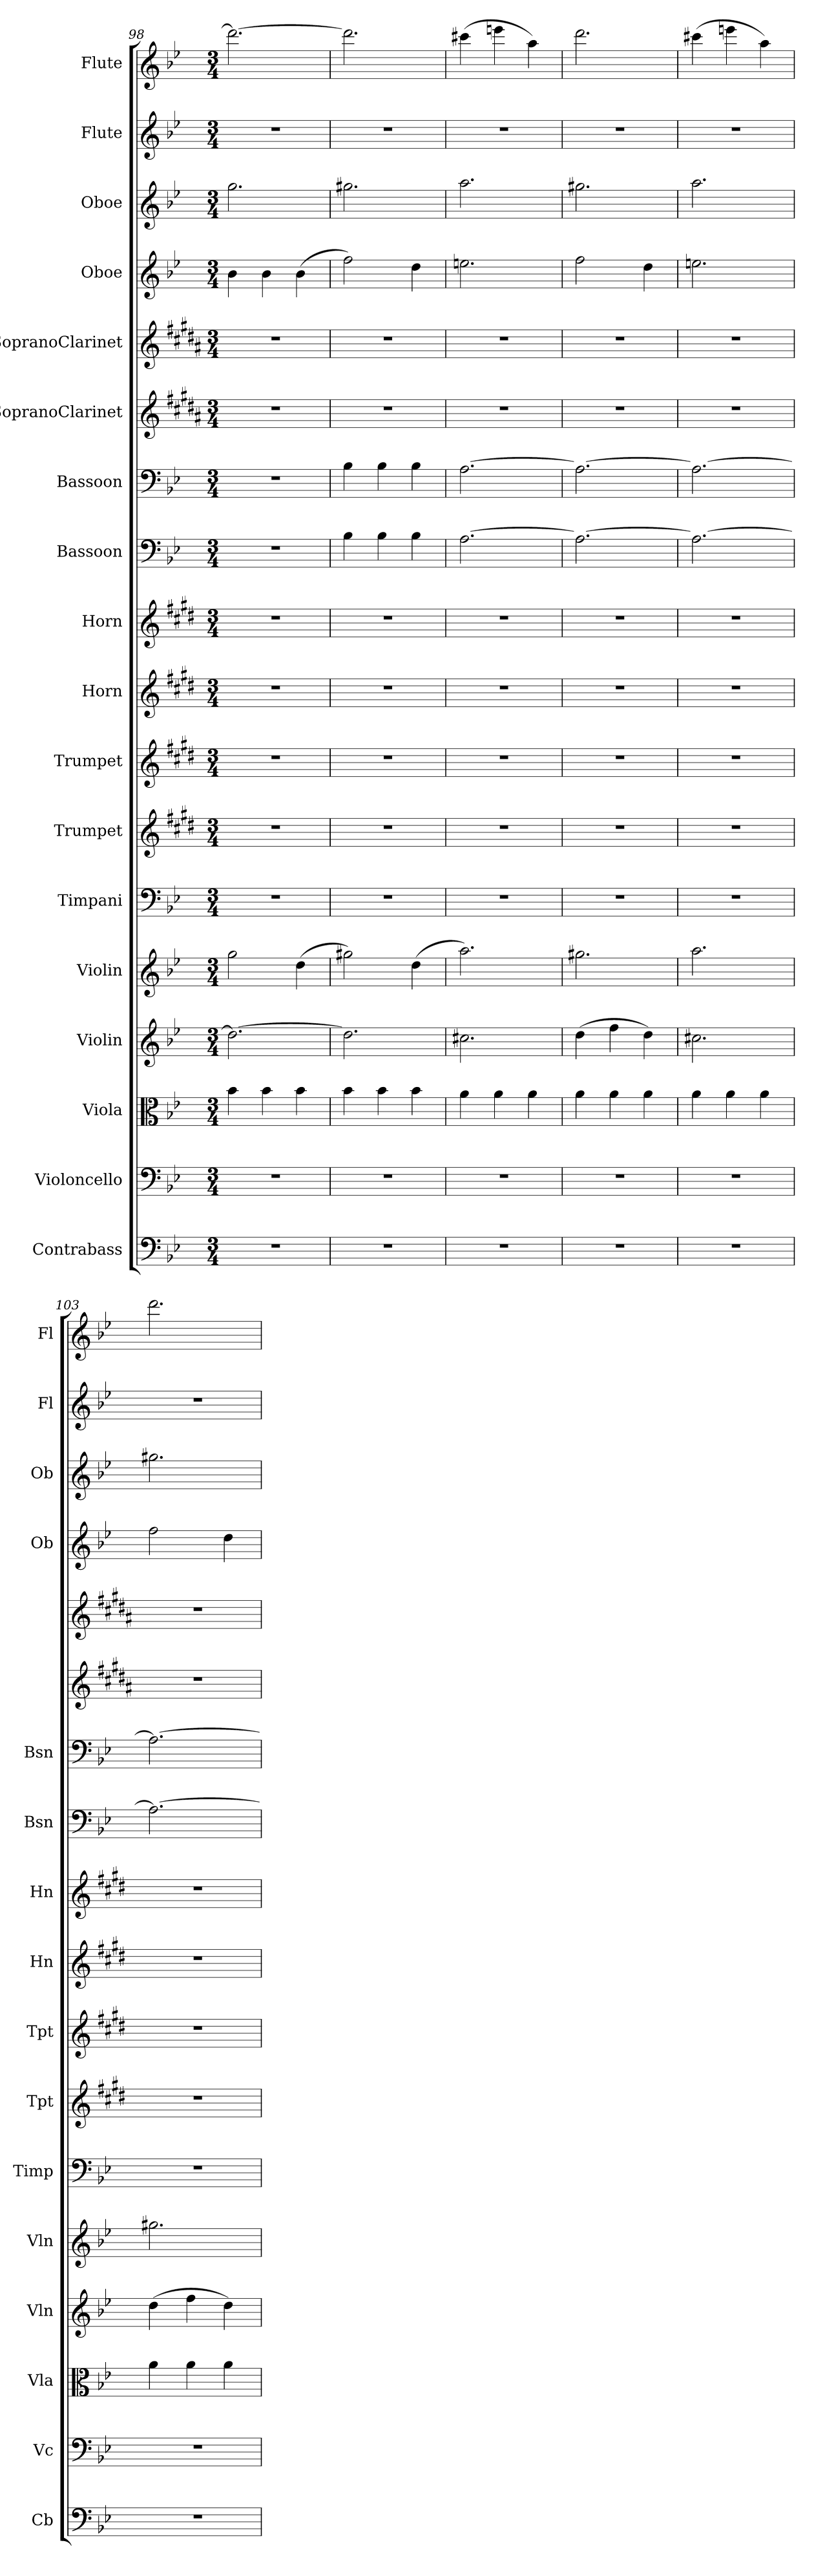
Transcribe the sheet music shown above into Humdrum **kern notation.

**kern	**kern	**kern	**kern	**kern	**kern	**kern	**kern	**kern	**kern	**kern	**kern	**kern	**kern	**kern	**kern	**kern	**kern
*part18	*part17	*part16	*part15	*part14	*part13	*part12	*part11	*part10	*part9	*part8	*part7	*part6	*part5	*part4	*part3	*part2	*part1
*staff18	*staff17	*staff16	*staff15	*staff14	*staff13	*staff12	*staff11	*staff10	*staff9	*staff8	*staff7	*staff6	*staff5	*staff4	*staff3	*staff2	*staff1
*I"Contrabass	*I"Violoncello	*I"Viola	*I"Violin	*I"Violin	*I"Timpani	*I"Trumpet	*I"Trumpet	*I"Horn	*I"Horn	*I"Bassoon	*I"Bassoon	*I"SopranoClarinet	*I"SopranoClarinet	*I"Oboe	*I"Oboe	*I"Flute	*I"Flute
*I'Cb	*I'Vc	*I'Vla	*I'Vln	*I'Vln	*I'Timp	*I'Tpt	*I'Tpt	*I'Hn	*I'Hn	*I'Bsn	*I'Bsn	*	*	*I'Ob	*I'Ob	*I'Fl	*I'Fl
*clefF4	*clefF4	*clefC3	*clefG2	*clefG2	*clefF4	*clefG2	*clefG2	*clefG2	*clefG2	*clefF4	*clefF4	*clefG2	*clefG2	*clefG2	*clefG2	*clefG2	*clefG2
*k[b-e-]	*k[b-e-]	*k[b-e-]	*k[b-e-]	*k[b-e-]	*k[b-e-]	*k[f#c#g#d#]	*k[f#c#g#d#]	*k[f#c#g#d#]	*k[f#c#g#d#]	*k[b-e-]	*k[b-e-]	*k[f#c#g#d#a#]	*k[f#c#g#d#a#]	*k[b-e-]	*k[b-e-]	*k[b-e-]	*k[b-e-]
*M3/4	*M3/4	*M3/4	*M3/4	*M3/4	*M3/4	*M3/4	*M3/4	*M3/4	*M3/4	*M3/4	*M3/4	*M3/4	*M3/4	*M3/4	*M3/4	*M3/4	*M3/4
=98	=98	=98	=98	=98	=98	=98	=98	=98	=98	=98	=98	=98	=98	=98	=98	=98	=98
2.r	2.r	4b-\	2.dd\_	2gg\	2.r	2.r	2.r	2.r	2.r	2.r	2.r	2.r	2.r	4b-\	2.gg\	2.r	2.ddd\_
.	.	4b-\	.	.	.	.	.	.	.	.	.	.	.	4b-\	.	.	.
.	.	4b-\	.	(4dd\	.	.	.	.	.	.	.	.	.	(4b-\	.	.	.
=99	=99	=99	=99	=99	=99	=99	=99	=99	=99	=99	=99	=99	=99	=99	=99	=99	=99
2.r	2.r	4b-\	2.dd\]	2gg#X\)	2.r	2.r	2.r	2.r	2.r	4B-\	4B-\	2.r	2.r	2ff\)	2.gg#X\	2.r	2.ddd\]
.	.	4b-\	.	.	.	.	.	.	.	4B-\	4B-\	.	.	.	.	.	.
.	.	4b-\	.	(4dd\	.	.	.	.	.	4B-\	4B-\	.	.	4dd\	.	.	.
=100	=100	=100	=100	=100	=100	=100	=100	=100	=100	=100	=100	=100	=100	=100	=100	=100	=100
2.r	2.r	4a\	2.cc#X\	2.aa\)	2.r	2.r	2.r	2.r	2.r	[2.A\	[2.A\	2.r	2.r	2.een\	2.aa\	2.r	(4ccc#X\
.	.	4a\	.	.	.	.	.	.	.	.	.	.	.	.	.	.	4eeen\
.	.	4a\	.	.	.	.	.	.	.	.	.	.	.	.	.	.	4aa\)
=101	=101	=101	=101	=101	=101	=101	=101	=101	=101	=101	=101	=101	=101	=101	=101	=101	=101
2.r	2.r	4a\	(4dd\	2.gg#X\	2.r	2.r	2.r	2.r	2.r	2.A\_	2.A\_	2.r	2.r	2ff\	2.gg#X\	2.r	2.ddd\
.	.	4a\	4ff\	.	.	.	.	.	.	.	.	.	.	.	.	.	.
.	.	4a\	4dd\)	.	.	.	.	.	.	.	.	.	.	4dd\	.	.	.
=102	=102	=102	=102	=102	=102	=102	=102	=102	=102	=102	=102	=102	=102	=102	=102	=102	=102
2.r	2.r	4a\	2.cc#X\	2.aa\	2.r	2.r	2.r	2.r	2.r	2.A\_	2.A\_	2.r	2.r	2.een\	2.aa\	2.r	(4ccc#X\
.	.	4a\	.	.	.	.	.	.	.	.	.	.	.	.	.	.	4eeen\
.	.	4a\	.	.	.	.	.	.	.	.	.	.	.	.	.	.	4aa\)
=103	=103	=103	=103	=103	=103	=103	=103	=103	=103	=103	=103	=103	=103	=103	=103	=103	=103
2.r	2.r	4a\	(4dd\	2.gg#X\	2.r	2.r	2.r	2.r	2.r	2.A\_	2.A\_	2.r	2.r	2ff\	2.gg#X\	2.r	2.ddd\
.	.	4a\	4ff\	.	.	.	.	.	.	.	.	.	.	.	.	.	.
.	.	4a\	4dd\)	.	.	.	.	.	.	.	.	.	.	4dd\	.	.	.
=	=	=	=	=	=	=	=	=	=	=	=	=	=	=	=	=	=
*-	*-	*-	*-	*-	*-	*-	*-	*-	*-	*-	*-	*-	*-	*-	*-	*-	*-
